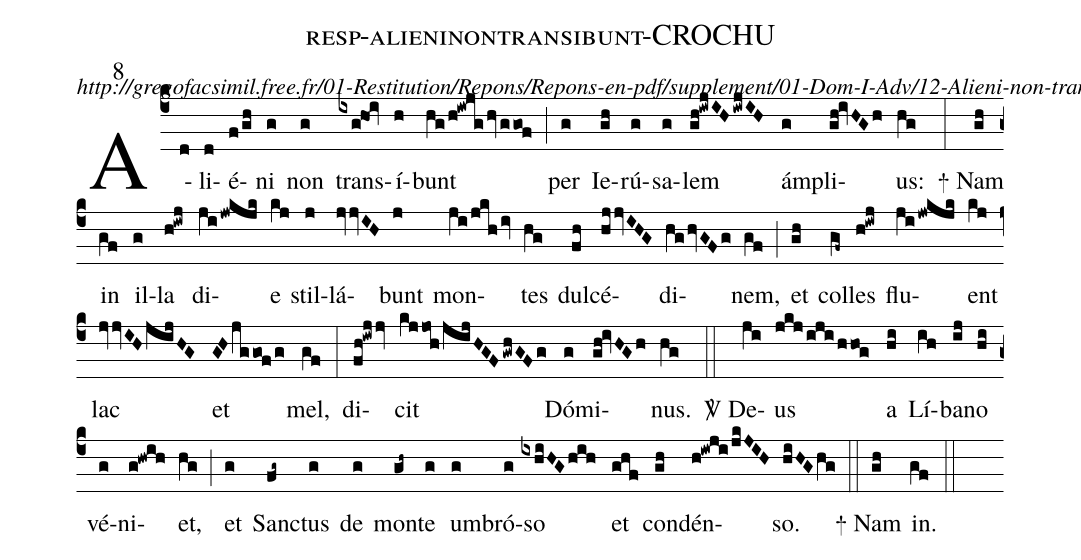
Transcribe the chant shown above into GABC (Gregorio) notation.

name: resp-alieninontransibunt-CROCHU;
commentary: http://gregofacsimil.free.fr/01-Restitution/Repons/Repons-en-pdf/supplement/01-Dom-I-Adv/12-Alieni-non-transibunt.pdf;
mode: 8;
%%
(c4) A(d)li(d)é(f/gh)ni(g) non(g) trans(ixg!ho!iv)í(h)bunt(hg/h!iwjg/hv/ggof) (;)
per(g) Ie(gh)rú(g)sa(g)lem(gh!iwjIHiwjIH) ám(g)pli(gh!ivHGh)us:(hg) (:)
<sp>+</sp> Nam(gh) in(gf) il(g)la(h!iwj) di(ji/jwkjk)e(kj)
stil(j)lá(jvjvIH)bunt(j) mon(ji/jkh/iv)tes(hg) dul(fh)cé(hjjvIHG)di(hg/hvGFg)nem,(gf) (;)
et(gh) col(gf~)les(h!iwj) flu(jijwkjk)ent(kj) lac(jvjvIHjijHG)
et(GHjggofg) mel,(gf) (:)
di(fh!iwjjv)cit(kjjoh/jijHGFgwhGFg) Dó(g)mi(gh!ivHGh)nus.(hg) (::)
<sp>V/</sp> De(ji)us(jkj/iji/hhog) a(hi) Lí(ih)ba(ij)no(hi) vé(g)ni(g!hwih)et,(hg) (;)
et(g) Sanc(fg~)tus(g) de(g) mon(gh~)te(g) um(g)bró(g)so(ixhiHGhih) et(ghf) con(gh)dén(h!iwji/jkJIH)so.(hiHGhg) (::)
<sp>+</sp> Nam(gh) in.(gf) (::)
